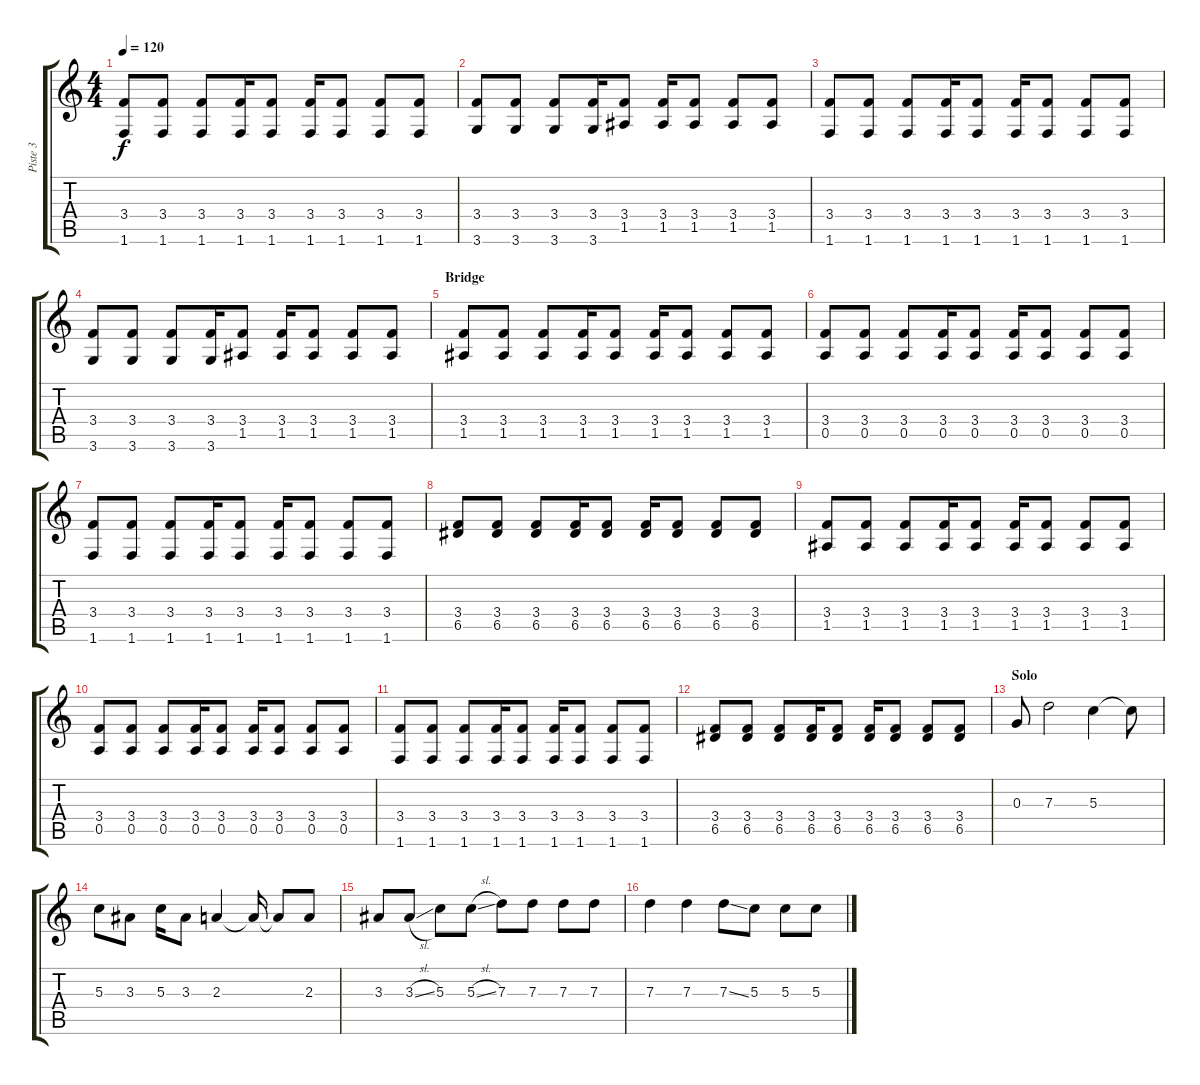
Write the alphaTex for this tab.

\track ("Piste 3" "Piste 3") {instrument overdrivenguitar}
\staff {score tabs}
\tuning (E4 B3 G3 D3 A2 E2) {hide}
\ts (4 4)
\tempo 120
\clef g2
\ks c
(3.4 1.6).8{dy f} (3.4 1.6).8 (3.4 1.6).8 (3.4 1.6).16 (3.4 1.6).8 (3.4 1.6).16 (3.4 1.6).8 (3.4 1.6).8 (3.4 1.6).8 |
(3.4 3.6).8 (3.4 3.6).8 (3.4 3.6).8 (3.4 3.6).16 (3.4 1.5).8 (3.4 1.5).16 (3.4 1.5).8 (3.4 1.5).8 (3.4 1.5).8 |
(3.4 1.6).8 (3.4 1.6).8 (3.4 1.6).8 (3.4 1.6).16 (3.4 1.6).8 (3.4 1.6).16 (3.4 1.6).8 (3.4 1.6).8 (3.4 1.6).8 |
(3.4 3.6).8 (3.4 3.6).8 (3.4 3.6).8 (3.4 3.6).16 (3.4 1.5).8 (3.4 1.5).16 (3.4 1.5).8 (3.4 1.5).8 (3.4 1.5).8 |
\section ("" "Bridge")
(3.4 1.5).8 (3.4 1.5).8 (3.4 1.5).8 (3.4 1.5).16 (3.4 1.5).8 (3.4 1.5).16 (3.4 1.5).8 (3.4 1.5).8 (3.4 1.5).8 |
(3.4 0.5).8 (3.4 0.5).8 (3.4 0.5).8 (3.4 0.5).16 (3.4 0.5).8 (3.4 0.5).16 (3.4 0.5).8 (3.4 0.5).8 (3.4 0.5).8 |
(3.4 1.6).8 (3.4 1.6).8 (3.4 1.6).8 (3.4 1.6).16 (3.4 1.6).8 (3.4 1.6).16 (3.4 1.6).8 (3.4 1.6).8 (3.4 1.6).8 |
(3.4 6.5).8 (3.4 6.5).8 (3.4 6.5).8 (3.4 6.5).16 (3.4 6.5).8 (3.4 6.5).16 (3.4 6.5).8 (3.4 6.5).8 (3.4 6.5).8 |
(3.4 1.5).8 (3.4 1.5).8 (3.4 1.5).8 (3.4 1.5).16 (3.4 1.5).8 (3.4 1.5).16 (3.4 1.5).8 (3.4 1.5).8 (3.4 1.5).8 |
(3.4 0.5).8 (3.4 0.5).8 (3.4 0.5).8 (3.4 0.5).16 (3.4 0.5).8 (3.4 0.5).16 (3.4 0.5).8 (3.4 0.5).8 (3.4 0.5).8 |
(3.4 1.6).8 (3.4 1.6).8 (3.4 1.6).8 (3.4 1.6).16 (3.4 1.6).8 (3.4 1.6).16 (3.4 1.6).8 (3.4 1.6).8 (3.4 1.6).8 |
(3.4 6.5).8 (3.4 6.5).8 (3.4 6.5).8 (3.4 6.5).16 (3.4 6.5).8 (3.4 6.5).16 (3.4 6.5).8 (3.4 6.5).8 (3.4 6.5).8 |
\section ("" "Solo")
0.3.8 7.3.2 5.3.4 5.3{t}.8 |
5.3.8 3.3.8 5.3.16 3.3.8 2.3.4 2.3{t}.16 2.3{t}.8 2.3.8 |
3.3.8 3.3{sl}.8 5.3.8 5.3{sl}.8 7.3.8 7.3.8 7.3.8 7.3.8 |
7.3.4 7.3.4 7.3{ss}.8 5.3.8 5.3.8 5.3.8
